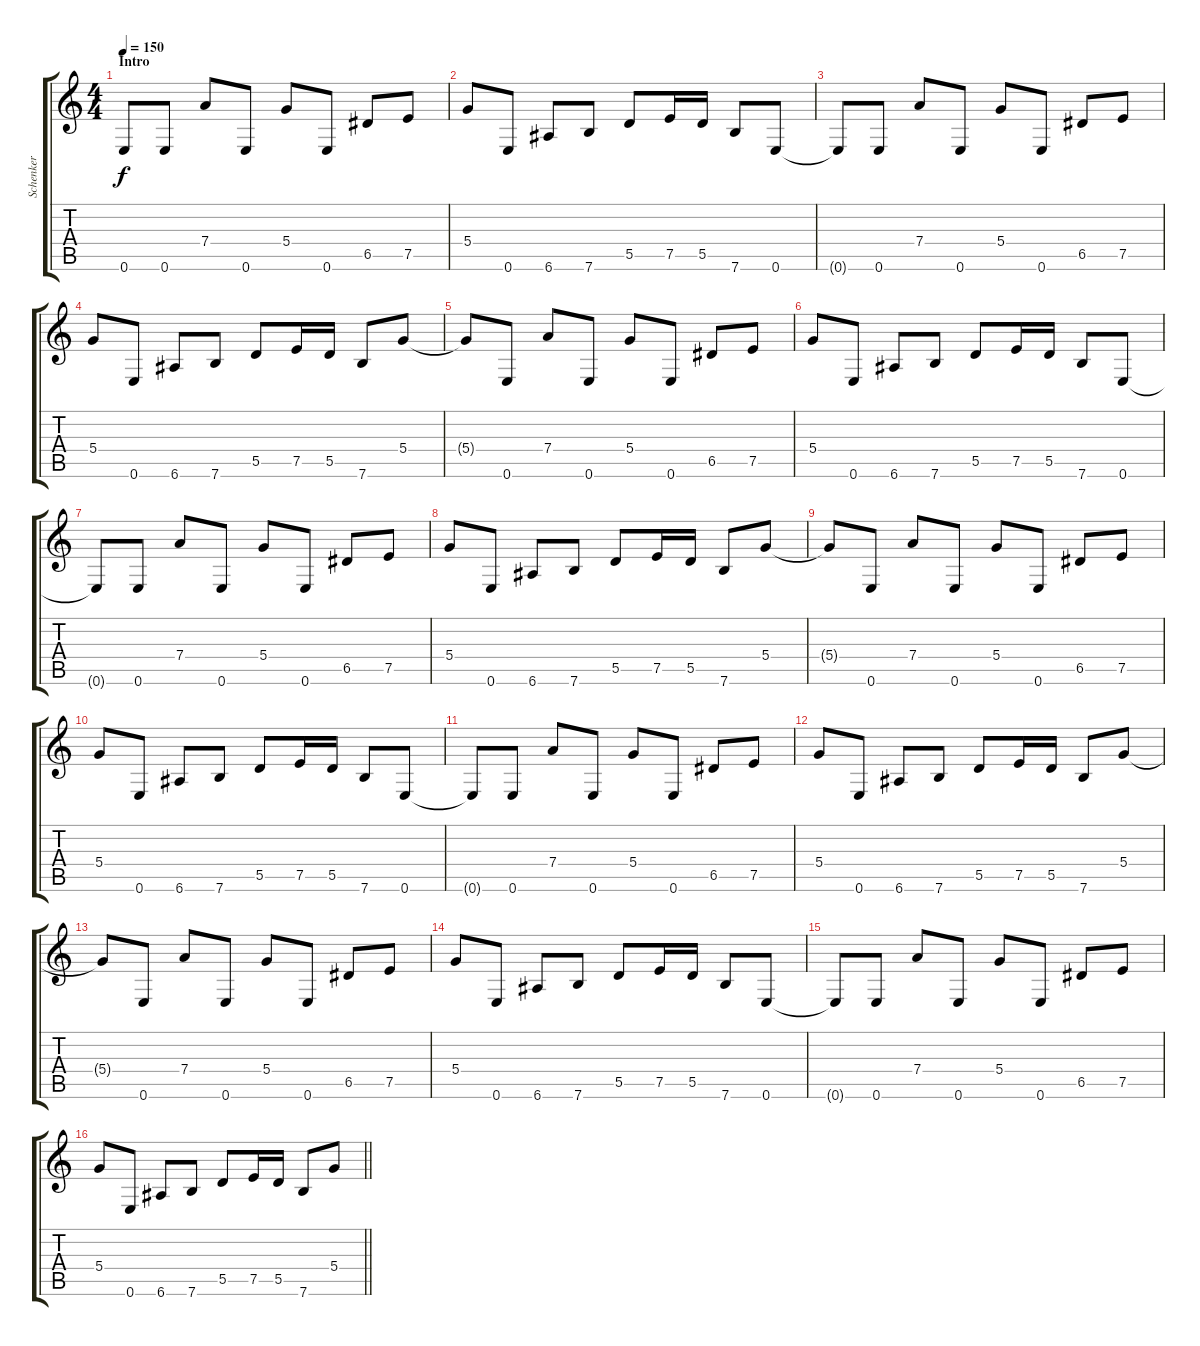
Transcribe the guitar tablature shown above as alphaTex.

\track ("Schenker" "Schenker") {instrument overdrivenguitar}
\staff {score tabs}
\tuning (E4 B3 G3 D3 A2 E2) {hide}
\ts (4 4)
\section ("" "Intro")
\tempo 150
\clef g2
\ks c
0.6.8{dy f instrument overdrivenguitar} 0.6.8 7.4.8 0.6.8 5.4.8 0.6.8 6.5.8 7.5.8 |
5.4.8 0.6.8 6.6.8 7.6.8 5.5.8 7.5.16 5.5.16 7.6.8 0.6.8 |
0.6{t}.8 0.6.8 7.4.8 0.6.8 5.4.8 0.6.8 6.5.8 7.5.8 |
5.4.8 0.6.8 6.6.8 7.6.8 5.5.8 7.5.16 5.5.16 7.6.8 5.4.8 |
5.4{t}.8 0.6.8 7.4.8 0.6.8 5.4.8 0.6.8 6.5.8 7.5.8 |
5.4.8 0.6.8 6.6.8 7.6.8 5.5.8 7.5.16 5.5.16 7.6.8 0.6.8 |
0.6{t}.8 0.6.8 7.4.8 0.6.8 5.4.8 0.6.8 6.5.8 7.5.8 |
5.4.8 0.6.8 6.6.8 7.6.8 5.5.8 7.5.16 5.5.16 7.6.8 5.4.8 |
5.4{t}.8 0.6.8 7.4.8 0.6.8 5.4.8 0.6.8 6.5.8 7.5.8 |
5.4.8 0.6.8 6.6.8 7.6.8 5.5.8 7.5.16 5.5.16 7.6.8 0.6.8 |
0.6{t}.8 0.6.8 7.4.8 0.6.8 5.4.8 0.6.8 6.5.8 7.5.8 |
5.4.8 0.6.8 6.6.8 7.6.8 5.5.8 7.5.16 5.5.16 7.6.8 5.4.8 |
5.4{t}.8 0.6.8 7.4.8 0.6.8 5.4.8 0.6.8 6.5.8 7.5.8 |
5.4.8 0.6.8 6.6.8 7.6.8 5.5.8 7.5.16 5.5.16 7.6.8 0.6.8 |
0.6{t}.8 0.6.8 7.4.8 0.6.8 5.4.8 0.6.8 6.5.8 7.5.8 |
\barLineRight lightlight
5.4.8 0.6.8 6.6.8 7.6.8 5.5.8 7.5.16 5.5.16 7.6.8 5.4.8
